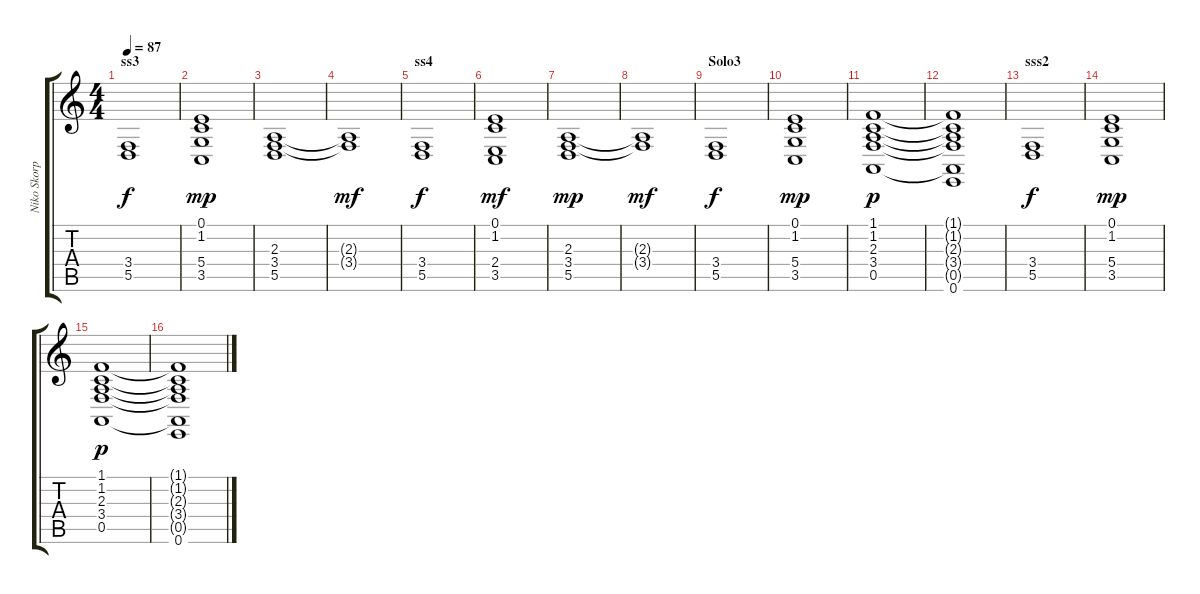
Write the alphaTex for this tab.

\track ("Niko Skorpio Sirkiä" "Niko Skorp") {instrument frenchhorn}
\staff {score tabs}
\tuning (E4 B3 G3 D3 A2 E2) {hide}
\ts (4 4)
\section ("" "ss3")
\tempo 87
\clef g2
\ks c
(3.4 5.5).1{dy f} |
(0.1 1.2 5.4 3.5).1{dy mp} |
(2.3 3.4 5.5).1 |
(2.3{t} 3.4{t}).1{dy mf} |
\section ("" "ss4")
(3.4 5.5).1{dy f} |
(0.1 1.2 2.4 3.5).1{dy mf} |
(2.3 3.4 5.5).1{dy mp} |
(2.3{t} 3.4{t}).1{dy mf} |
\section ("" "Solo3")
(3.4 5.5).1{dy f} |
(0.1 1.2 5.4 3.5).1{dy mp} |
(1.1 1.2 2.3 3.4 0.5).1{dy p} |
(1.1{t} 1.2{t} 2.3{t} 3.4{t} 0.5{t} 0.6).1 |
\section ("" "sss2")
(3.4 5.5).1{dy f} |
(0.1 1.2 5.4 3.5).1{dy mp} |
(1.1 1.2 2.3 3.4 0.5).1{dy p} |
(1.1{t} 1.2{t} 2.3{t} 3.4{t} 0.5{t} 0.6).1
